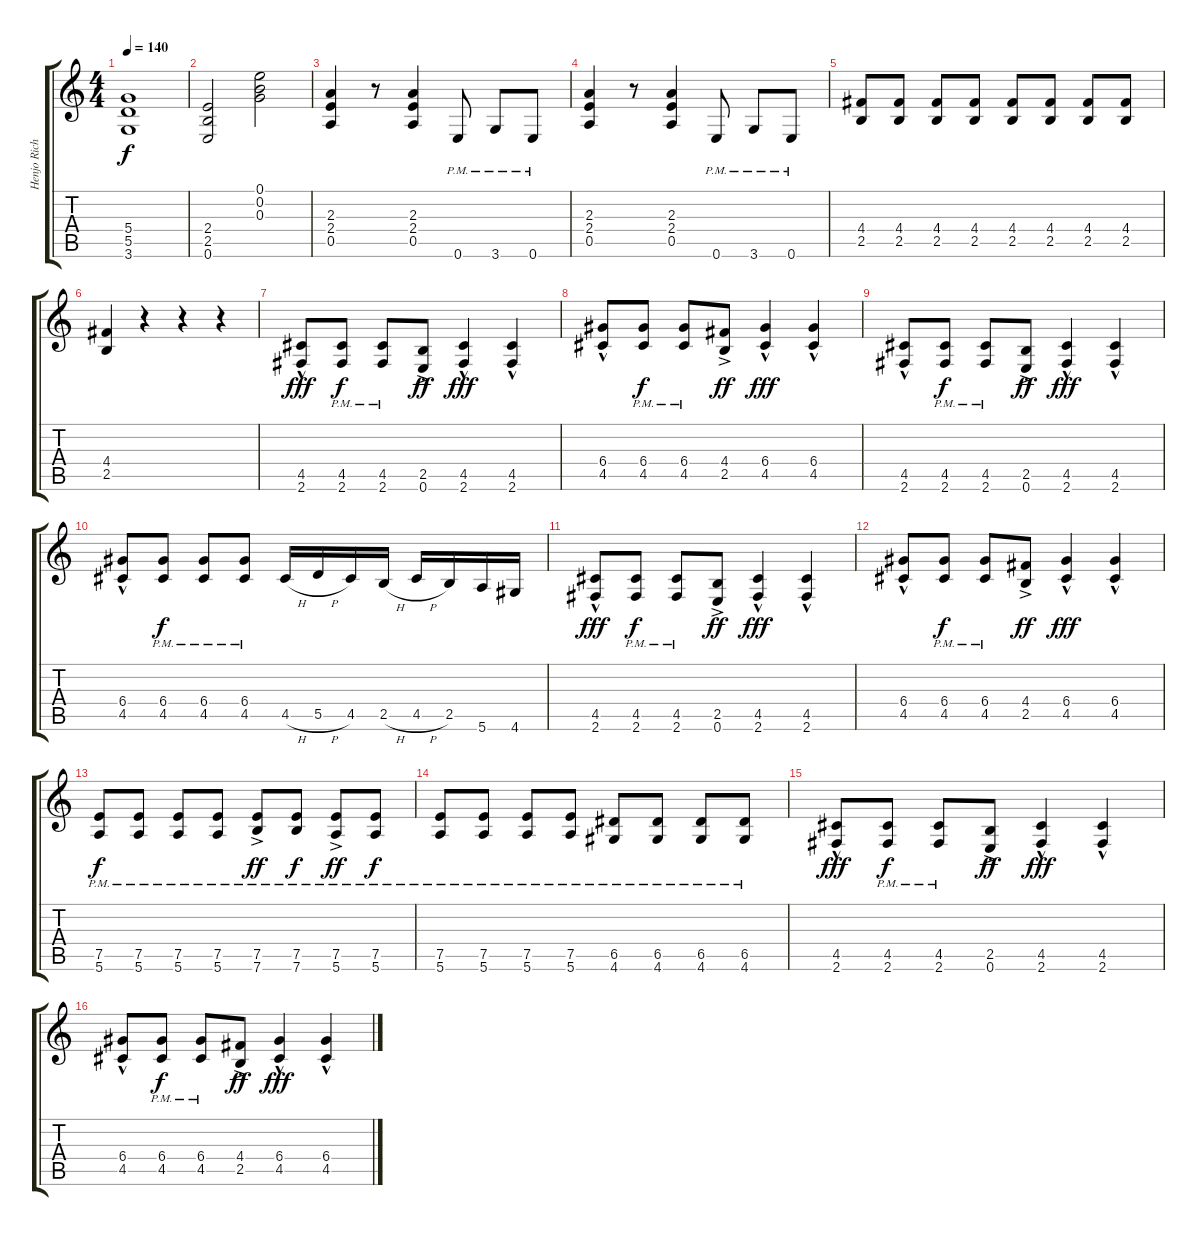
\track ("Henjo Richter" "Henjo Rich") {instrument distortionguitar}
\staff {score tabs}
\tuning (E4 B3 G3 D3 A2 E2) {hide}
\ts (4 4)
\tempo 140
\clef g2
\ks c
(5.4 5.5 3.6).1{dy f} |
(2.4 2.5 0.6).2 (0.1 0.2 0.3).2 |
(2.3 2.4 0.5).4 r.8 (2.3 2.4 0.5).4 0.6{pm}.8 3.6{pm}.8 0.6{pm}.8 |
(2.3 2.4 0.5).4 r.8 (2.3 2.4 0.5).4 0.6{pm}.8 3.6{pm}.8 0.6{pm}.8 |
(4.4 2.5).8 (4.4 2.5).8 (4.4 2.5).8 (4.4 2.5).8 (4.4 2.5).8 (4.4 2.5).8 (4.4 2.5).8 (4.4 2.5).8 |
(4.4 2.5).4 r.4 r.4 r.4 |
(4.5 2.6{hac}).8{dy fff} (4.5{pm} 2.6{pm}).8{dy f} (4.5{pm} 2.6{pm}).8 (2.5 0.6{ac}).8{dy ff} (4.5 2.6{hac}).4{dy fff} (4.5 2.6{hac}).4 |
(6.4 4.5{hac}).8 (6.4{pm} 4.5{pm}).8{dy f} (6.4{pm} 4.5{pm}).8 (4.4 2.5{ac}).8{dy ff} (6.4 4.5{hac}).4{dy fff} (6.4 4.5{hac}).4 |
(4.5 2.6{hac}).8 (4.5{pm} 2.6{pm}).8{dy f} (4.5{pm} 2.6{pm}).8 (2.5 0.6{ac}).8{dy ff} (4.5 2.6{hac}).4{dy fff} (4.5 2.6{hac}).4 |
(6.4 4.5{hac}).8 (6.4{pm} 4.5{pm}).8{dy f} (6.4{pm} 4.5{pm}).8 (6.4{pm} 4.5{pm}).8 4.5{h}.16 5.5{h}.16 4.5.16 2.5{h}.16 4.5{h}.16 2.5.16 5.6.16 4.6.16 |
(4.5 2.6{hac}).8{dy fff} (4.5{pm} 2.6{pm}).8{dy f} (4.5{pm} 2.6{pm}).8 (2.5 0.6{ac}).8{dy ff} (4.5 2.6{hac}).4{dy fff} (4.5 2.6{hac}).4 |
(6.4 4.5{hac}).8 (6.4{pm} 4.5{pm}).8{dy f} (6.4{pm} 4.5{pm}).8 (4.4 2.5{ac}).8{dy ff} (6.4 4.5{hac}).4{dy fff} (6.4 4.5{hac}).4 |
(7.5{pm} 5.6{pm}).8{dy f} (7.5{pm} 5.6{pm}).8 (7.5{pm} 5.6{pm}).8 (7.5{pm} 5.6{pm}).8 (7.5{pm} 7.6{ac pm}).8{dy ff} (7.5{pm} 7.6{pm}).8{dy f} (7.5{pm} 5.6{ac pm}).8{dy ff} (7.5{pm} 5.6{pm}).8{dy f} |
(7.5{pm} 5.6{pm}).8 (7.5{pm} 5.6{pm}).8 (7.5{pm} 5.6{pm}).8 (7.5{pm} 5.6{pm}).8 (6.5{pm} 4.6{pm}).8 (6.5{pm} 4.6{pm}).8 (6.5{pm} 4.6{pm}).8 (6.5{pm} 4.6{pm}).8 |
(4.5 2.6{hac}).8{dy fff} (4.5{pm} 2.6{pm}).8{dy f} (4.5{pm} 2.6{pm}).8 (2.5 0.6{ac}).8{dy ff} (4.5 2.6{hac}).4{dy fff} (4.5 2.6{hac}).4 |
(6.4 4.5{hac}).8 (6.4{pm} 4.5{pm}).8{dy f} (6.4{pm} 4.5{pm}).8 (4.4 2.5{ac}).8{dy ff} (6.4 4.5{hac}).4{dy fff} (6.4 4.5{hac}).4
